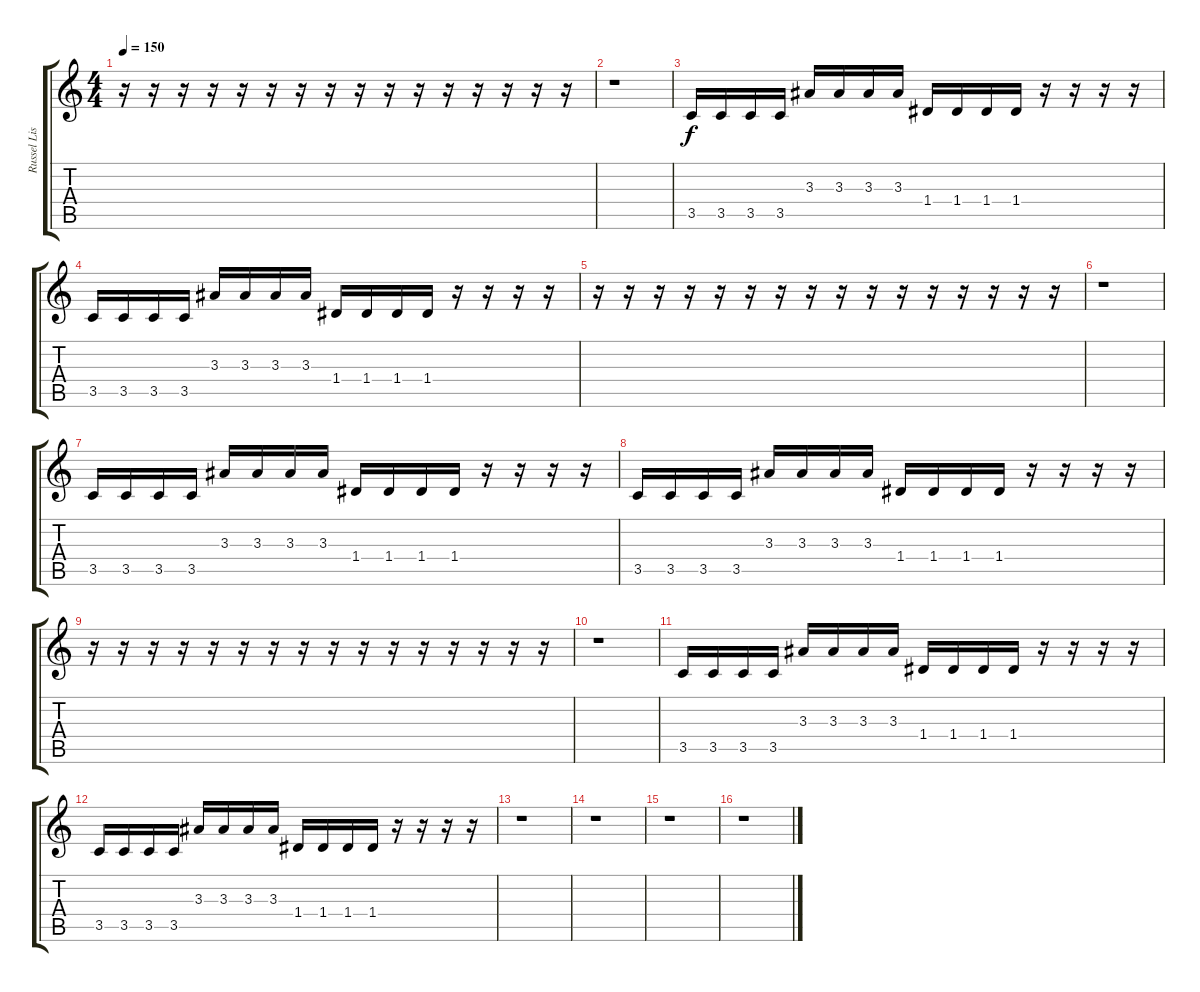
\track ("Russel Lissack" "Russel Lis") {instrument electricguitarmuted}
\staff {score tabs}
\tuning (E4 B3 G3 D3 A2 E2) {hide}
\ts (4 4)
\tempo 150
\clef g2
\ks c
r.16{dy f} r.16 r.16 r.16 r.16 r.16 r.16 r.16 r.16 r.16 r.16 r.16 r.16 r.16 r.16 r.16 |
r.1 |
3.5.16 3.5.16 3.5.16 3.5.16 3.3.16 3.3.16 3.3.16 3.3.16 1.4.16 1.4.16 1.4.16 1.4.16 r.16 r.16 r.16 r.16 |
3.5.16 3.5.16 3.5.16 3.5.16 3.3.16 3.3.16 3.3.16 3.3.16 1.4.16 1.4.16 1.4.16 1.4.16 r.16 r.16 r.16 r.16 |
r.16 r.16 r.16 r.16 r.16 r.16 r.16 r.16 r.16 r.16 r.16 r.16 r.16 r.16 r.16 r.16 |
r.1 |
3.5.16 3.5.16 3.5.16 3.5.16 3.3.16 3.3.16 3.3.16 3.3.16 1.4.16 1.4.16 1.4.16 1.4.16 r.16 r.16 r.16 r.16 |
3.5.16 3.5.16 3.5.16 3.5.16 3.3.16 3.3.16 3.3.16 3.3.16 1.4.16 1.4.16 1.4.16 1.4.16 r.16 r.16 r.16 r.16 |
r.16 r.16 r.16 r.16 r.16 r.16 r.16 r.16 r.16 r.16 r.16 r.16 r.16 r.16 r.16 r.16 |
r.1 |
3.5.16 3.5.16 3.5.16 3.5.16 3.3.16 3.3.16 3.3.16 3.3.16 1.4.16 1.4.16 1.4.16 1.4.16 r.16 r.16 r.16 r.16 |
3.5.16 3.5.16 3.5.16 3.5.16 3.3.16 3.3.16 3.3.16 3.3.16 1.4.16 1.4.16 1.4.16 1.4.16 r.16 r.16 r.16 r.16 |
r.1 |
r.1 |
r.1 |
r.1
